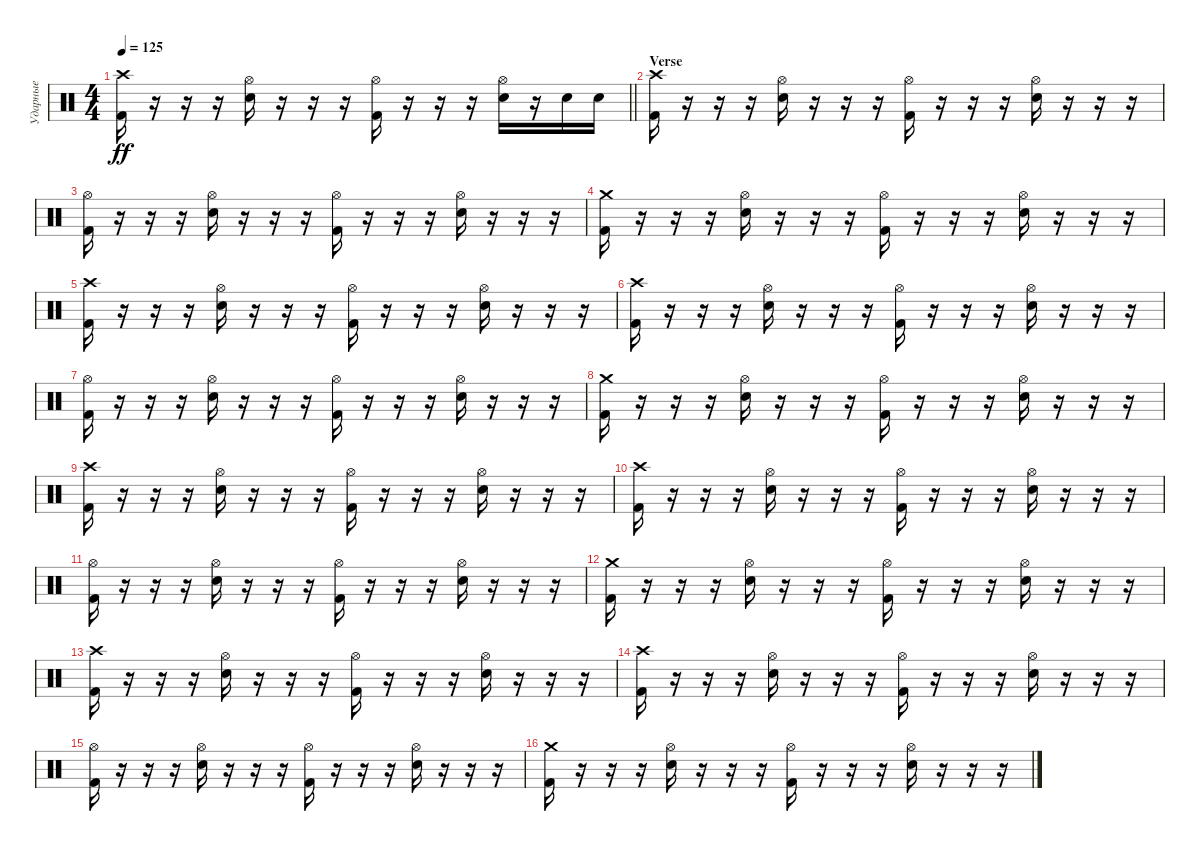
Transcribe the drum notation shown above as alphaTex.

\track ("Ударные" "Ударные") {instrument percussion}
\staff {score}
\articulation defaults
\ts (4 4)
\tempo 125
\clef neutral
\barLineRight lightlight
\ks c
("Crash high (hit)" "Kick (hit) 2").16{dy ff} r.16 r.16 r.16 ("Hi-Hat (open)" "Electric Snare (hit)").16 r.16 r.16 r.16 ("Hi-Hat (open)" "Kick (hit) 2").16 r.16 r.16 r.16 ("Hi-Hat (open)" "Electric Snare (hit)").16 r.16 "Electric Snare (hit)".16 "Electric Snare (hit)".16 |
\section ("" "Verse")
("Crash high (hit)" "Kick (hit) 2").16 r.16 r.16 r.16 ("Hi-Hat (open)" "Electric Snare (hit)").16 r.16 r.16 r.16 ("Hi-Hat (open)" "Kick (hit) 2").16 r.16 r.16 r.16 ("Hi-Hat (open)" "Electric Snare (hit)").16 r.16 r.16 r.16 |
("Hi-Hat (open)" "Kick (hit) 2").16 r.16 r.16 r.16 ("Hi-Hat (open)" "Electric Snare (hit)").16 r.16 r.16 r.16 ("Hi-Hat (open)" "Kick (hit) 2").16 r.16 r.16 r.16 ("Hi-Hat (open)" "Electric Snare (hit)").16 r.16 r.16 r.16 |
("Crash medium (hit)" "Kick (hit) 2").16 r.16 r.16 r.16 ("Hi-Hat (open)" "Electric Snare (hit)").16 r.16 r.16 r.16 ("Hi-Hat (open)" "Kick (hit) 2").16 r.16 r.16 r.16 ("Hi-Hat (open)" "Electric Snare (hit)").16 r.16 r.16 r.16 |
("Crash high (hit)" "Kick (hit) 2").16 r.16 r.16 r.16 ("Hi-Hat (open)" "Electric Snare (hit)").16 r.16 r.16 r.16 ("Hi-Hat (open)" "Kick (hit) 2").16 r.16 r.16 r.16 ("Hi-Hat (open)" "Electric Snare (hit)").16 r.16 r.16 r.16 |
("Crash high (hit)" "Kick (hit) 2").16 r.16 r.16 r.16 ("Hi-Hat (open)" "Electric Snare (hit)").16 r.16 r.16 r.16 ("Hi-Hat (open)" "Kick (hit) 2").16 r.16 r.16 r.16 ("Hi-Hat (open)" "Electric Snare (hit)").16 r.16 r.16 r.16 |
("Hi-Hat (open)" "Kick (hit) 2").16 r.16 r.16 r.16 ("Hi-Hat (open)" "Electric Snare (hit)").16 r.16 r.16 r.16 ("Hi-Hat (open)" "Kick (hit) 2").16 r.16 r.16 r.16 ("Hi-Hat (open)" "Electric Snare (hit)").16 r.16 r.16 r.16 |
("Crash medium (hit)" "Kick (hit) 2").16 r.16 r.16 r.16 ("Hi-Hat (open)" "Electric Snare (hit)").16 r.16 r.16 r.16 ("Hi-Hat (open)" "Kick (hit) 2").16 r.16 r.16 r.16 ("Hi-Hat (open)" "Electric Snare (hit)").16 r.16 r.16 r.16 |
("Crash high (hit)" "Kick (hit) 2").16 r.16 r.16 r.16 ("Hi-Hat (open)" "Electric Snare (hit)").16 r.16 r.16 r.16 ("Hi-Hat (open)" "Kick (hit) 2").16 r.16 r.16 r.16 ("Hi-Hat (open)" "Electric Snare (hit)").16 r.16 r.16 r.16 |
("Crash high (hit)" "Kick (hit) 2").16 r.16 r.16 r.16 ("Hi-Hat (open)" "Electric Snare (hit)").16 r.16 r.16 r.16 ("Hi-Hat (open)" "Kick (hit) 2").16 r.16 r.16 r.16 ("Hi-Hat (open)" "Electric Snare (hit)").16 r.16 r.16 r.16 |
("Hi-Hat (open)" "Kick (hit) 2").16 r.16 r.16 r.16 ("Hi-Hat (open)" "Electric Snare (hit)").16 r.16 r.16 r.16 ("Hi-Hat (open)" "Kick (hit) 2").16 r.16 r.16 r.16 ("Hi-Hat (open)" "Electric Snare (hit)").16 r.16 r.16 r.16 |
("Crash medium (hit)" "Kick (hit) 2").16 r.16 r.16 r.16 ("Hi-Hat (open)" "Electric Snare (hit)").16 r.16 r.16 r.16 ("Hi-Hat (open)" "Kick (hit) 2").16 r.16 r.16 r.16 ("Hi-Hat (open)" "Electric Snare (hit)").16 r.16 r.16 r.16 |
("Crash high (hit)" "Kick (hit) 2").16 r.16 r.16 r.16 ("Hi-Hat (open)" "Electric Snare (hit)").16 r.16 r.16 r.16 ("Hi-Hat (open)" "Kick (hit) 2").16 r.16 r.16 r.16 ("Hi-Hat (open)" "Electric Snare (hit)").16 r.16 r.16 r.16 |
("Crash high (hit)" "Kick (hit) 2").16 r.16 r.16 r.16 ("Hi-Hat (open)" "Electric Snare (hit)").16 r.16 r.16 r.16 ("Hi-Hat (open)" "Kick (hit) 2").16 r.16 r.16 r.16 ("Hi-Hat (open)" "Electric Snare (hit)").16 r.16 r.16 r.16 |
("Hi-Hat (open)" "Kick (hit) 2").16 r.16 r.16 r.16 ("Hi-Hat (open)" "Electric Snare (hit)").16 r.16 r.16 r.16 ("Hi-Hat (open)" "Kick (hit) 2").16 r.16 r.16 r.16 ("Hi-Hat (open)" "Electric Snare (hit)").16 r.16 r.16 r.16 |
("Crash medium (hit)" "Kick (hit) 2").16 r.16 r.16 r.16 ("Hi-Hat (open)" "Electric Snare (hit)").16 r.16 r.16 r.16 ("Hi-Hat (open)" "Kick (hit) 2").16 r.16 r.16 r.16 ("Hi-Hat (open)" "Electric Snare (hit)").16 r.16 r.16 r.16
